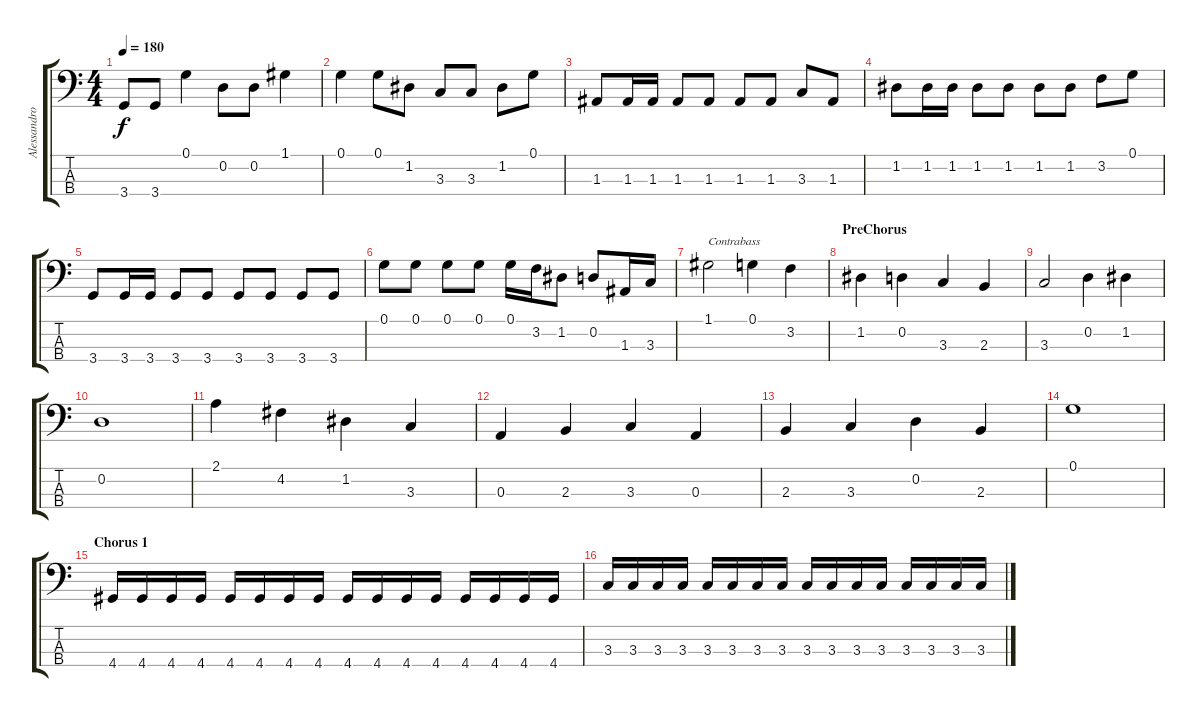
\track ("Alessandro Lotta " "Alessandro") {instrument electricbassfinger}
\staff {score tabs}
\tuning (G2 D2 A1 E1) {hide}
\ts (4 4)
\tempo 180
\clef f4
\ks c
3.4.8{dy f} 3.4.8 0.1.4 0.2.8 0.2.8 1.1.4 |
0.1.4 0.1.8 1.2.8 3.3.8 3.3.8 1.2.8 0.1.8 |
1.3.8 1.3.16 1.3.16 1.3.8 1.3.8 1.3.8 1.3.8 3.3.8 1.3.8 |
1.2.8 1.2.16 1.2.16 1.2.8 1.2.8 1.2.8 1.2.8 3.2.8 0.1.8 |
3.4.8 3.4.16 3.4.16 3.4.8 3.4.8 3.4.8 3.4.8 3.4.8 3.4.8 |
0.1.8 0.1.8 0.1.8 0.1.8 0.1.16 3.2.16 1.2.8 0.2.8 1.3.16 3.3.16 |
1.1.2{txt "Contrabass" balance 8 instrument contrabass} 0.1.4 3.2.4 |
\section ("" "PreChorus")
1.2.4 0.2.4 3.3.4 2.3.4 |
3.3.2 0.2.4 1.2.4 |
0.2.1 |
2.1.4 4.2.4 1.2.4 3.3.4 |
0.3.4 2.3.4 3.3.4 0.3.4 |
2.3.4 3.3.4 0.2.4 2.3.4 |
0.1.1 |
\section ("" "Chorus 1")
4.4.16{instrument electricbassfinger} 4.4.16 4.4.16 4.4.16 4.4.16 4.4.16 4.4.16 4.4.16 4.4.16 4.4.16 4.4.16 4.4.16 4.4.16 4.4.16 4.4.16 4.4.16 |
3.3.16 3.3.16 3.3.16 3.3.16 3.3.16 3.3.16 3.3.16 3.3.16 3.3.16 3.3.16 3.3.16 3.3.16 3.3.16 3.3.16 3.3.16 3.3.16
